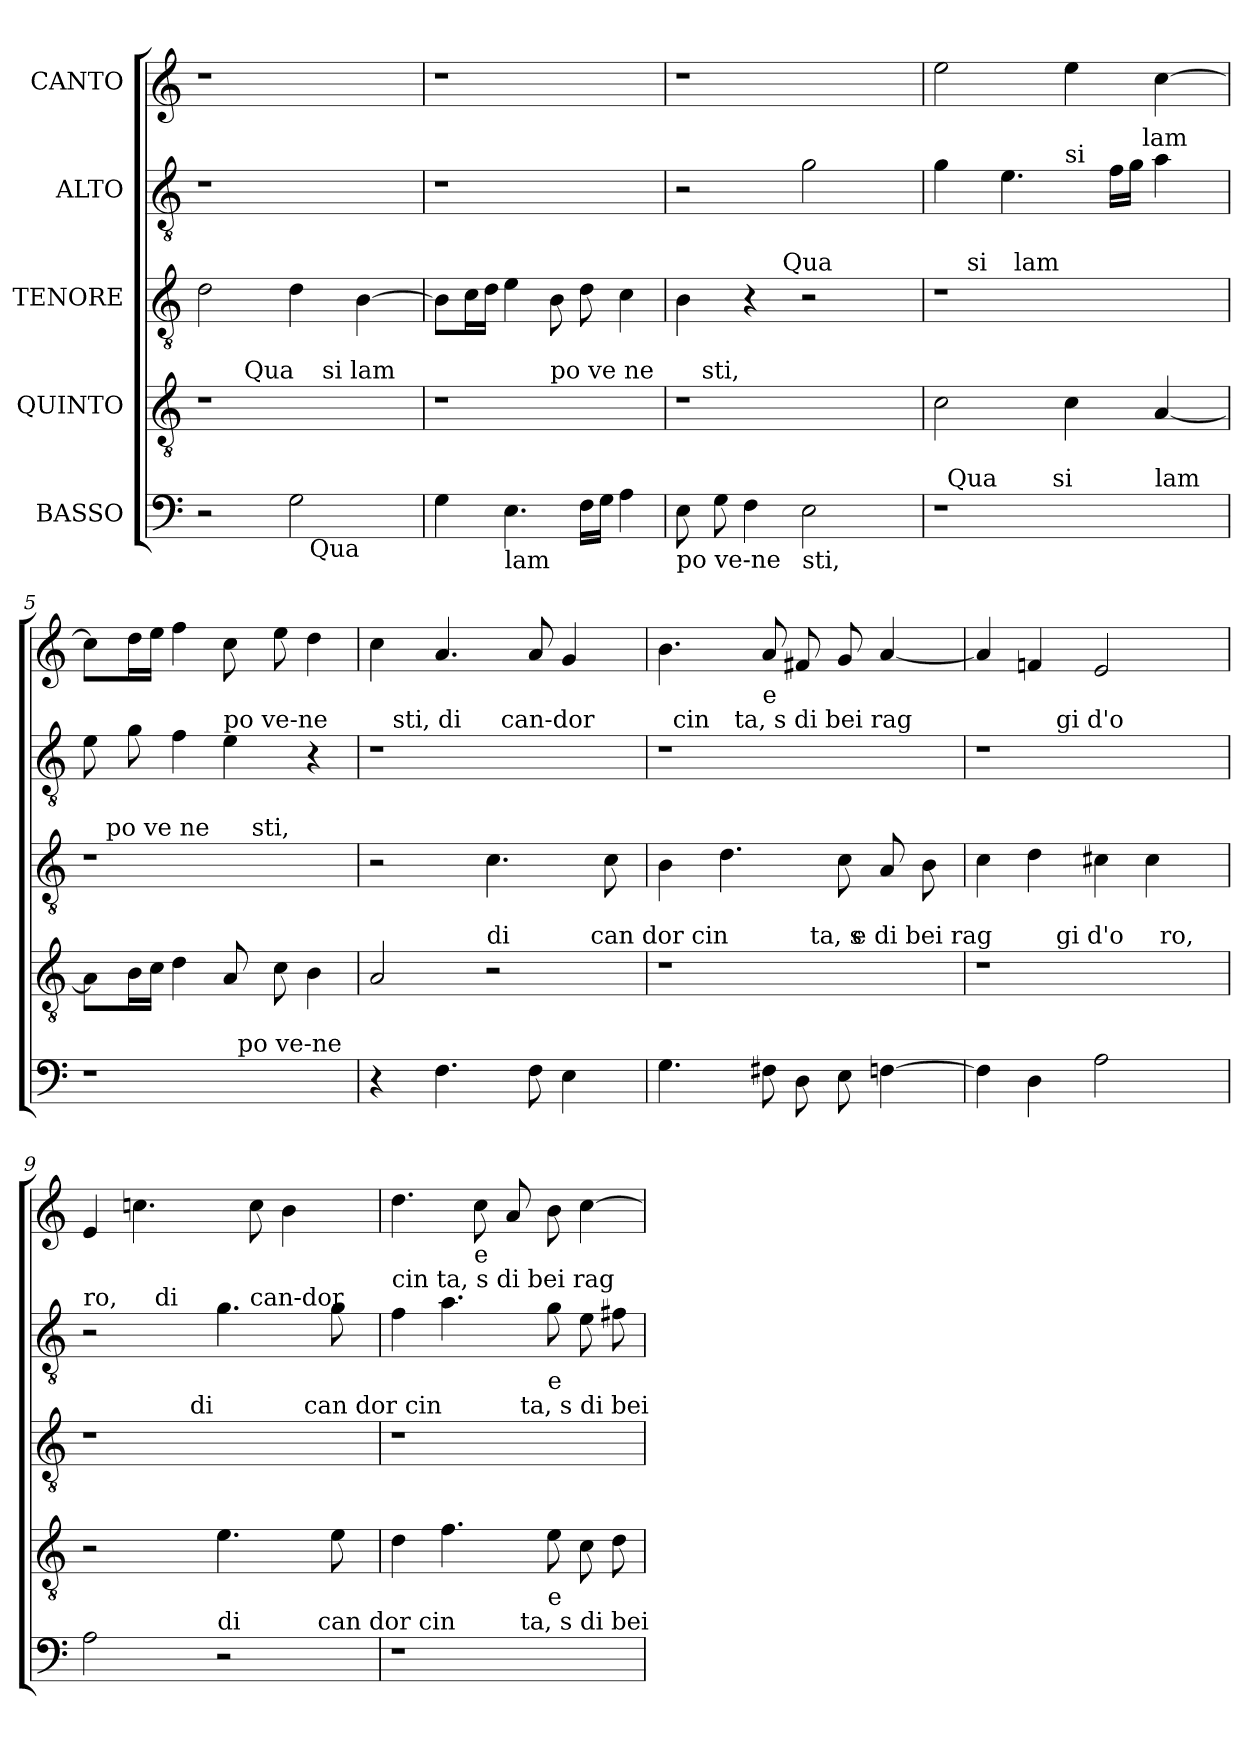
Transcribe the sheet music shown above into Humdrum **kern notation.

**kern	**kern	**kern	**kern	**kern
*part5	*part4	*part3	*part2	*part1
*staff5	*staff4	*staff3	*staff2	*staff1
*I"BASSO	*I"QUINTO	*I"TENORE	*I"ALTO	*I"CANTO
*clefF4	*clefGv2	*clefGv2	*clefGv2	*clefG2
*ITrd7c12	*	*	*	*
*k[]	*k[]	*k[]	*k[]	*k[]
*C:	*C:	*C:	*C:	*C:
=1	=1	=1	=1	=1
*^	*^	*	*	*
*	*	*	*^	*	*	*
2r	2ryy	1r	4ryy	2ryy	2d\	1r	1r
!	!	!	!LO:TX:a:t=Qua	!	!	!	!
.	.	.	2.ryy	.	.	.	.
2GG\	16ryy	.	.	16.ryy	4d\	.	.
!	!LO:TX:b:t=Qua	!	!	!	!	!	!
.	4..ryy	.	.	.	.	.	.
!	!	!	!	!LO:TX:a:t=si lam	!	!	!
.	.	.	.	4ryy	.	.	.
.	.	.	.	.	[>4B\	.	.
.	.	.	.	8ryy	.	.	.
.	.	.	.	32ryy	.	.	.
=2	=2	=2	=2	=2	=2	=2	=2
!LO:TX:b:t=si	!	!	!	!	!	!	!
*v	*v	*	*	*	*	*	*
*	*	*v	*v	*	*	*
4GG\	1r	2ryy	8B\L]	1r	1r
.	.	.	16c\L	.	.
.	.	.	16d\JJ	.	.
!LO:TX:b:t=lam	!	!	!	!	!
4.EE\	.	.	4e\	.	.
!	!	!LO:TX:a:t=po ve ne	!	!	!
.	.	2ryy	8B\	.	.
16FF\LL	.	.	8d\	.	.
16GG\JJ	.	.	.	.	.
4AA\	.	.	4c\	.	.
=3	=3	=3	=3	=3	=3
!LO:TX:b:t=po ve-ne	!	!	!	!	!
*	*	*	*^	*	*
8EE\	1r	16.ryy	4B\	4..ryy	2r	1r
!	!	!LO:TX:a:t=sti,	!	!	!	!
.	.	2ryy	.	.	.	.
8GG\	.	.	.	.	.	.
4FF\	.	.	4r	.	.	.
!	!	!	!	!LO:TX:a:t=Qua	!	!
.	.	.	.	2ryy	.	.
!LO:TX:b:t=sti,	!	!	!	!	!	!
2EE\	.	.	2r	.	2g\	.
.	.	4ryy	.	.	.	.
.	.	8ryy	.	.	.	.
.	.	.	.	16ryy	.	.
.	.	32ryy	.	.	.	.
=4	=4	=4	=4	=4	=4	=4
!	!	!	!	!	!LO:TX:a:t=Qua	!
*^	*	*	*	*^	*^	*
*	*^	*	*	*	*	*	*	*^	*
*	*	*^	*v	*v	*	*	*	*	*	*	*
1r	32ryy	4...ryy	2.ryy	2c\	1r	16.ryy	4ryy	4g\	2ryy	2ryy	2ee\
!	!LO:TX:a:t=Qua	!	!	!	!	!	!	!	!	!	!
.	2ryy	.	.	.	.	.	.	.	.	.	.
!	!	!	!	!	!	!LO:TX:a:t=si	!	!	!	!	!
.	.	.	.	.	.	2ryy	.	.	.	.	.
.	.	.	.	.	.	.	32ryy	4.e\	.	.	.
!	!	!	!	!	!	!	!LO:TX:a:t=lam	!	!	!	!
.	.	.	.	.	.	.	2ryy	.	.	.	.
!	!	!LO:TX:a:t=si	!	!	!	!	!	!	!	!	!
.	.	2ryy	.	.	.	.	.	.	.	.	.
!	!	!	!	!	!	!	!	!	!LO:TX:a:t=si	!	!
.	.	.	.	4c\	.	.	.	.	2ryy	8..ryy	4ee\
.	4...ryy	.	.	.	.	.	.	.	.	.	.
.	.	.	.	.	.	4ryy	.	.	.	.	.
.	.	.	.	.	.	.	.	16f\LL	.	.	.
.	.	.	.	.	.	.	.	16g\JJ	.	.	.
!	!	!	!	!	!	!	!	!	!	!LO:TX:a:t=lam	!
.	.	.	.	.	.	.	.	.	.	4ryy	.
!	!	!	!LO:TX:a:t=lam	!	!	!	!	!	!	!	!
.	.	.	4ryy	[>4A/	.	.	.	4a\	.	.	[>4cc\
.	.	.	.	.	.	.	8..ryy	.	.	.	.
.	.	.	.	.	.	8ryy	.	.	.	.	.
.	.	32ryy	.	.	.	32ryy	.	.	.	32ryy	.
*	*v	*v	*v	*	*	*	*	*v	*v	*v	*
=5	=5	=5	=5	=5	=5	=5	=5
1r	2ryy	8A\L]	1r	16ryy	2ryy	8e\	8cc\L]
!	!	!	!	!LO:TX:a:t=po ve ne	!	!	!
.	.	.	.	2...ryy	.	.	.
.	.	16B\L	.	.	.	8g\	16dd\L
.	.	16c\JJ	.	.	.	.	16ee\JJ
.	.	4d\	.	.	.	4f\	4ff\
!	!	!	!	!	!	!LO:TX:a:t=po ve-ne	!
.	32ryy	8A/	.	.	16ryy	4e\	8cc\
!	!LO:TX:a:t=po ve-ne	!	!	!	!	!	!
.	4...ryy	.	.	.	.	.	.
!	!	!	!	!	!LO:TX:a:t=sti,	!	!
.	.	.	.	.	4..ryy	.	.
.	.	8c\	.	.	.	.	8ee\
.	.	4B\	.	.	.	4r	4dd\
!!LO:LB:g=z
=6	=6	=6	=6	=6	=6	=6	=6
!LO:TX:a:t=sti,	!	!	!	!	!	!	!
*	*	*^	*	*	*	*^	*
*v	*v	*	*	*v	*v	*v	*	*^	*
4r	2A/	2ryy	2r	1r	16ryy	2ryy	4cc\
!	!	!	!	!	!LO:TX:a:t=sti, di	!	!
.	.	.	.	.	2...ryy	.	.
4.FF\	.	.	.	.	.	.	4.a/
!	!LO:TX:a:t=di	!	!	!	!	!	!
.	2r	4ryy	4.c\	.	.	32ryy	.
!	!	!	!	!	!	!LO:TX:a:t=can-dor	!
.	.	.	.	.	.	4...ryy	.
8FF\	.	.	.	.	.	.	8a/
4EE\	.	16.ryy	.	.	.	.	4g/
!	!	!LO:TX:a:t=can dor cin	!	!	!	!	!
.	.	8ryy	.	.	.	.	.
.	.	.	8c\	.	.	.	.
.	.	32ryy	.	.	.	.	.
=7	=7	=7	=7	=7	=7	=7	=7
*	*	*^	*	*	*	*^	*
4.GG\	1r	2ryy	2ryy	4B\	1r	32ryy	4ryy	4.ryy	4.b\
!	!	!	!	!	!	!LO:TX:a:t=cin	!	!	!
.	.	.	.	.	.	2ryy	.	.	.
.	.	.	.	4.d\	.	.	32ryy	.	.
!	!	!	!	!	!	!	!LO:TX:a:t=ta, s di bei rag	!	!
.	.	.	.	.	.	.	2ryy	.	.
!	!	!	!	!	!	!	!	!LO:TX:a:t=e	!
8FF#i\	.	.	.	.	.	.	.	2ryy	8a/
8DD\	.	32ryy	8ryy	.	.	.	.	.	8f#X/
!	!	!LO:TX:a:t=ta, s	!	!	!	!	!	!	!
.	.	4...ryy	.	.	.	4...ryy	.	.	.
8EE\	.	.	32ryy	8c\	.	.	.	.	8g/
!	!	!	!LO:TX:a:t=e di bei rag	!	!	!	!	!	!
.	.	.	4ryy	.	.	.	.	.	.
[>4FFni\	.	.	.	8A/	.	.	.	.	[<4a/
.	.	.	.	.	.	.	8..ryy	.	.
.	.	.	.	8B\	.	.	.	8ryy	.
.	.	.	16.ryy	.	.	.	.	.	.
*	*	*	*	*	*	*v	*v	*v	*
=8	=8	=8	=8	=8	=8	=8	=8
4FF\]	1r	4ryy	2ryy	4c\	1r	4ryy	4a/]
4DD\	.	16.ryy	.	4d\	.	16.ryy	4fni/
!	!	!	!	!	!	!LO:TX:a:t=gi d'o	!
!	!	!LO:TX:a:t=gi d'o	!	!	!	!	!
.	.	2ryy	.	.	.	2ryy	.
2AA\	.	.	4ryy	4c#X\	.	.	2e/
.	.	.	32ryy	4c#i\	.	.	.
!	!	!	!LO:TX:a:t=ro,	!	!	!	!
.	.	.	8..ryy	.	.	.	.
.	.	8ryy	.	.	.	8ryy	.
.	.	32ryy	.	.	.	32ryy	.
=9	=9	=9	=9	=9	=9	=9	=9
!	!	!	!	!	!LO:TX:a:t=ro,	!	!
*^	*	*	*	*^	*	*^	*
*	*	*v	*v	*v	*	*^	*	*	*	*
2AA\	2ryy	2r	1r	4ryy	2ryy	2r	4ryy	2ryy	4e/
.	.	.	.	8ryy	.	.	16ryy	.	4.ccni\
!	!	!	!	!	!	!	!LO:TX:a:t=di	!	!
.	.	.	.	.	.	.	2ryy	.	.
.	.	.	.	32ryy	.	.	.	.	.
!	!	!	!	!LO:TX:a:t=di	!	!	!	!	!
.	.	.	.	2ryy	.	.	.	.	.
!LO:TX:a:t=di	!	!	!	!	!	!	!	!	!
2r	4ryy	4.e\	.	.	4ryy	4.g\	.	8ryy	.
!	!	!	!	!	!	!	!	!LO:TX:a:t=can-dor	!
.	.	.	.	.	.	.	.	4.ryy	8cc\
.	16.ryy	.	.	.	16ryy	.	.	.	4b\
!	!	!	!	!	!LO:TX:a:t=can dor cin	!	!	!	!
.	.	.	.	.	8.ryy	.	8.ryy	.	.
!	!LO:TX:a:t=can dor cin	!	!	!	!	!	!	!	!
.	8ryy	.	.	.	.	.	.	.	.
.	.	8e\	.	.	.	8g\	.	.	.
.	.	.	.	16.ryy	.	.	.	.	.
.	32ryy	.	.	.	.	.	.	.	.
=10	=10	=10	=10	=10	=10	=10	=10	=10	=10
!	!	!	!	!	!	!LO:TX:a:t=cin ta, s di bei rag	!	!	!
*	*^	*	*	*	*	*	*v	*v	*
1r	2ryy	2ryy	4d\	1r	2ryy	2ryy	4f\	4.ryy	4.dd\
.	.	.	4.f\	.	.	.	4.a\	.	.
!	!	!	!	!	!	!	!	!LO:TX:a:t=e	!
.	.	.	.	.	.	.	.	2ryy	8cc\
.	32ryy	8ryy	.	.	32ryy	8ryy	.	.	8a/
!	!	!	!	!	!LO:TX:a:t=ta, s di bei	!	!	!	!
!	!LO:TX:a:t=ta, s di bei	!	!	!	!	!	!	!	!
.	4...ryy	.	.	.	4...ryy	.	.	.	.
!	!	!	!	!	!	!LO:TX:a:t=e	!	!	!
!	!	!LO:TX:a:t=e	!	!	!	!	!	!	!
.	.	4.ryy	8e\	.	.	4.ryy	8g\	.	8b\
.	.	.	8c\	.	.	.	8e\	.	[>4cc\
.	.	.	8d\	.	.	.	8f#X\	8ryy	.
*	*	*	*	*v	*v	*v	*	*	*
*v	*v	*v	*	*	*v	*v	*
=	=	=	=	=
*-	*-	*-	*-	*-
